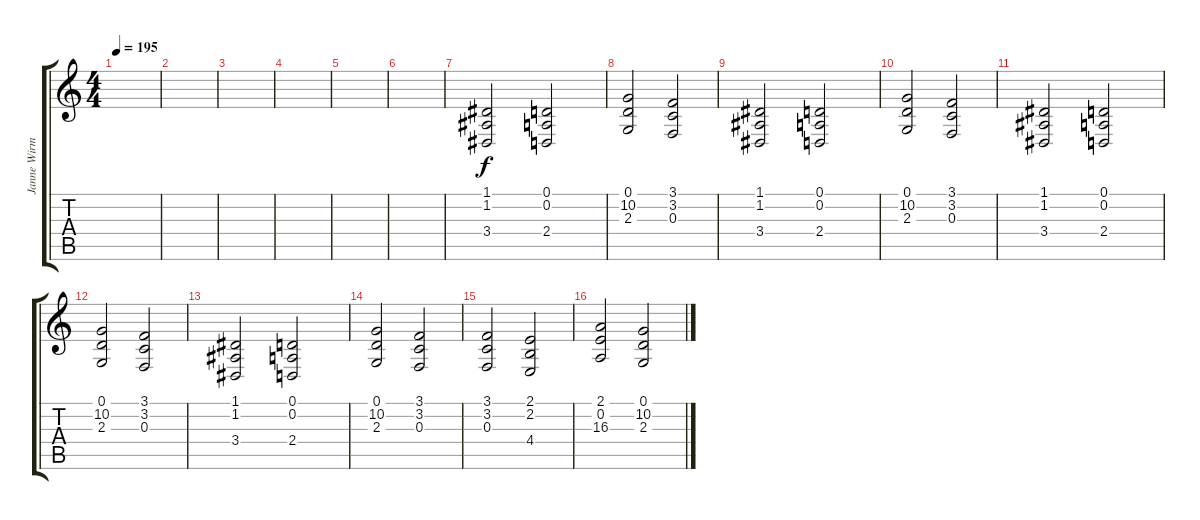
\track ("Janne Wirman" "Janne Wirm") {instrument lead1square}
\staff {score tabs}
\tuning (D4 A3 F3 C3 G2 D2) {hide}
\ts (4 4)
\tempo 195
\clef g2
\ks c
|
|
|
|
|
|
(1.1 1.2 3.4).2{instrument choiraahs} (0.1 0.2 2.4).2 |
(0.1 10.2 2.3).2 (3.1 3.2 0.3).2 |
(1.1 1.2 3.4).2{instrument choiraahs} (0.1 0.2 2.4).2 |
(0.1 10.2 2.3).2 (3.1 3.2 0.3).2 |
(1.1 1.2 3.4).2{instrument choiraahs} (0.1 0.2 2.4).2 |
(0.1 10.2 2.3).2 (3.1 3.2 0.3).2 |
(1.1 1.2 3.4).2{instrument choiraahs} (0.1 0.2 2.4).2 |
(0.1 10.2 2.3).2 (3.1 3.2 0.3).2 |
(3.1 3.2 0.3).2 (2.1 2.2 4.4).2 |
(2.1 0.2 16.3).2 (0.1 10.2 2.3).2
